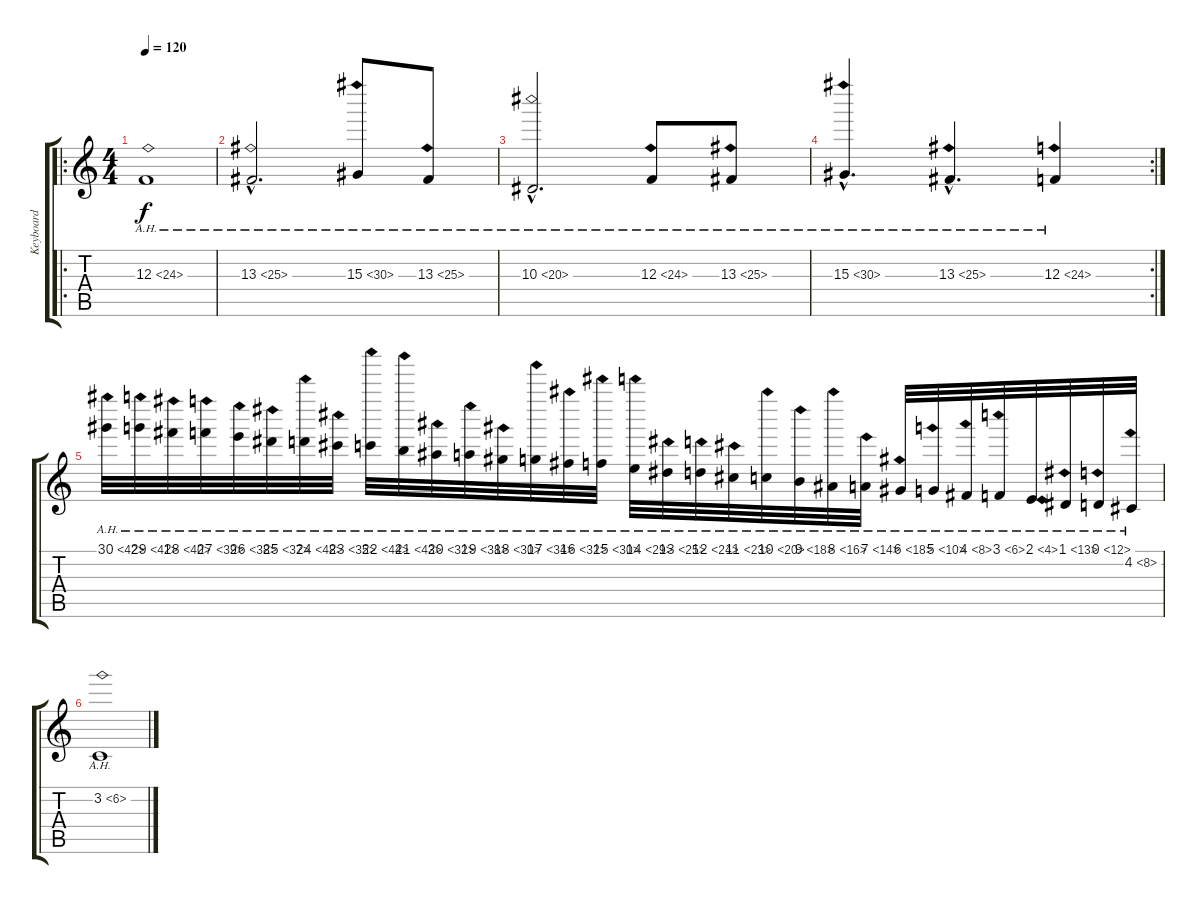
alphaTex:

\track ("Keyboard" "Keyboard") {instrument celesta}
\staff {score tabs}
\tuning (D4 A3 F3 C3 G2 C2) {hide}
\ro
\ts (4 4)
\tempo 120
\clef g2
\ks c
12.3{ah 12}.1{dy f} |
13.3{ah 12 hac}.2{d} 15.3{ah 15}.8 13.3{ah 12}.8 |
10.3{ah 10 hac}.2{d} 12.3{ah 12}.8 13.3{ah 12}.8 |
\rc 2
15.3{ah 15 hac}.4{d} 13.3{ah 12 hac}.4{d} 12.3{ah 12}.4 |
30.1{ah 12}.32 29.1{ah 12}.32 28.1{ah 12}.32 27.1{ah 12}.32 26.1{ah 12}.32 25.1{ah 12}.32 24.1{ah 24}.32 23.1{ah 12}.32 22.1{ah 22}.32 21.1{ah 22}.32 20.1{ah 12}.32 19.1{ah 19}.32 18.1{ah 12}.32 17.1{ah 17}.32 16.1{ah 16}.32 15.1{ah 15}.32 14.1{ah 15}.32 13.1{ah 12}.32 12.1{ah 12}.32 11.1{ah 12}.32 10.1{ah 10}.32 9.1{ah 9}.32 8.1{ah 8}.32 7.1{ah 7}.32 6.1{ah 12}.32 5.1{ah 5}.32 4.1{ah 4}.32 3.1{ah 3}.32 2.1{ah 2}.32 1.1{ah 12}.32 0.1{ah 12}.32 4.2{ah 4}.32 |
3.2{ah 3}.1
